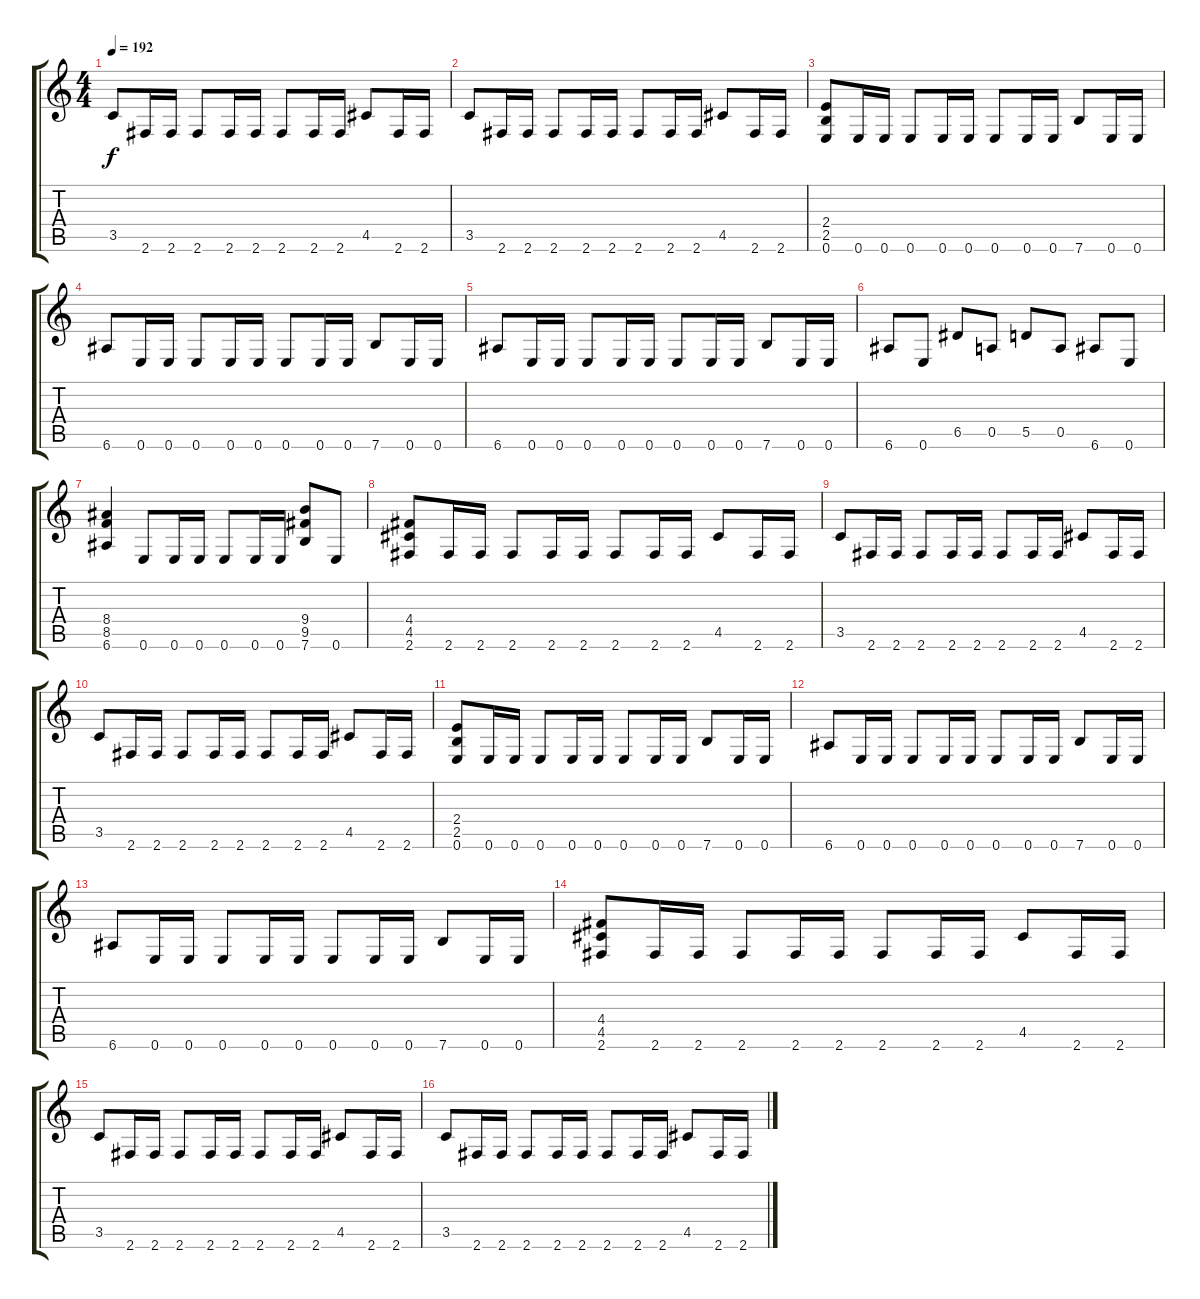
\track "" {instrument distortionguitar}
\staff {score tabs}
\tuning (E4 B3 G3 D3 A2 E2) {hide}
\ts (4 4)
\tempo 192
\clef g2
\ks c
3.5.8{dy f} 2.6.16 2.6.16 2.6.8 2.6.16 2.6.16 2.6.8 2.6.16 2.6.16 4.5.8 2.6.16 2.6.16 |
3.5.8 2.6.16 2.6.16 2.6.8 2.6.16 2.6.16 2.6.8 2.6.16 2.6.16 4.5.8 2.6.16 2.6.16 |
(2.4 2.5 0.6).8 0.6.16 0.6.16 0.6.8 0.6.16 0.6.16 0.6.8 0.6.16 0.6.16 7.6.8 0.6.16 0.6.16 |
6.6.8 0.6.16 0.6.16 0.6.8 0.6.16 0.6.16 0.6.8 0.6.16 0.6.16 7.6.8 0.6.16 0.6.16 |
6.6.8 0.6.16 0.6.16 0.6.8 0.6.16 0.6.16 0.6.8 0.6.16 0.6.16 7.6.8 0.6.16 0.6.16 |
6.6.8 0.6.8 6.5.8 0.5.8 5.5.8 0.5.8 6.6.8 0.6.8 |
(8.4 8.5 6.6).4 0.6.8 0.6.16 0.6.16 0.6.8 0.6.16 0.6.16 (9.4 9.5 7.6).8 0.6.8 |
(4.4 4.5 2.6).8 2.6.16 2.6.16 2.6.8 2.6.16 2.6.16 2.6.8 2.6.16 2.6.16 4.5.8 2.6.16 2.6.16 |
3.5.8 2.6.16 2.6.16 2.6.8 2.6.16 2.6.16 2.6.8 2.6.16 2.6.16 4.5.8 2.6.16 2.6.16 |
3.5.8 2.6.16 2.6.16 2.6.8 2.6.16 2.6.16 2.6.8 2.6.16 2.6.16 4.5.8 2.6.16 2.6.16 |
(2.4 2.5 0.6).8 0.6.16 0.6.16 0.6.8 0.6.16 0.6.16 0.6.8 0.6.16 0.6.16 7.6.8 0.6.16 0.6.16 |
6.6.8 0.6.16 0.6.16 0.6.8 0.6.16 0.6.16 0.6.8 0.6.16 0.6.16 7.6.8 0.6.16 0.6.16 |
6.6.8 0.6.16 0.6.16 0.6.8 0.6.16 0.6.16 0.6.8 0.6.16 0.6.16 7.6.8 0.6.16 0.6.16 |
(4.4 4.5 2.6).8 2.6.16 2.6.16 2.6.8 2.6.16 2.6.16 2.6.8 2.6.16 2.6.16 4.5.8 2.6.16 2.6.16 |
3.5.8 2.6.16 2.6.16 2.6.8 2.6.16 2.6.16 2.6.8 2.6.16 2.6.16 4.5.8 2.6.16 2.6.16 |
3.5.8 2.6.16 2.6.16 2.6.8 2.6.16 2.6.16 2.6.8 2.6.16 2.6.16 4.5.8 2.6.16 2.6.16
